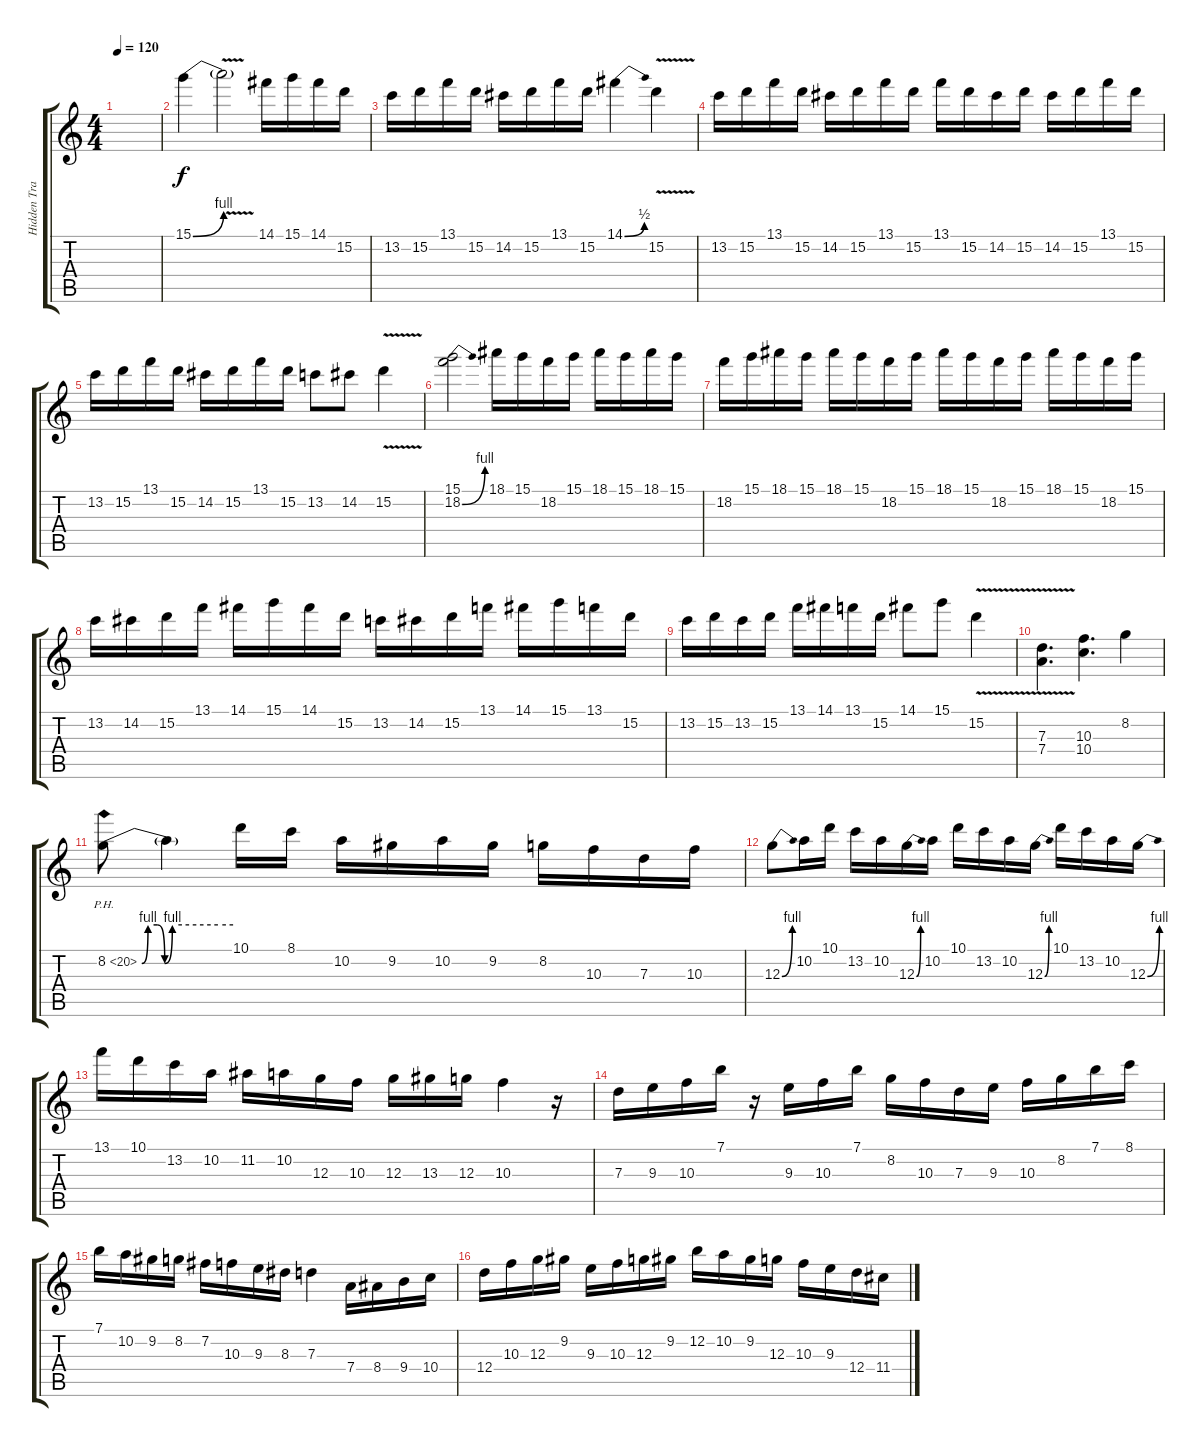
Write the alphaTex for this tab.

\track ("Hidden Track" "Hidden Tra") {instrument overdrivenguitar}
\staff {score tabs}
\tuning (E4 B3 G3 D3 A2 E2) {hide}
\ts (4 4)
\tempo 120
\clef g2
\ks c
|
15.1{be (bend 0 0 60 4)}.4 15.1{v t}.2 14.1.16 15.1.16 14.1.16{txt ""} 15.2.16 |
13.2.16 15.2.16 13.1.16 15.2.16 14.2.16 15.2.16 13.1.16 15.2.16 14.1{be (bend 0 0 60 2)}.4 15.2{v}.4 |
13.2.16 15.2.16 13.1.16 15.2.16 14.2.16 15.2.16 13.1.16 15.2.16 13.1.16 15.2.16 14.2.16 15.2.16 14.2.16 15.2.16 13.1.16 15.2.16 |
13.2.16 15.2.16 13.1.16 15.2.16 14.2.16 15.2.16 13.1.16 15.2.16 13.2.8 14.2.8 15.2{v}.4 |
(15.1 18.2{be (bend 0 0 60 4)}).2 18.1.16 15.1.16 18.2.16 15.1.16 18.1.16 15.1.16 18.1.16 15.1.16 |
18.2.16 15.1.16 18.1.16 15.1.16 18.1.16 15.1.16 18.2.16 15.1.16 18.1.16 15.1.16 18.2.16 15.1.16 18.1.16 15.1.16 18.2.16 15.1.16 |
13.2.16 14.2.16 15.2.16 13.1.16 14.1.16 15.1.16 14.1.16 15.2.16 13.2.16 14.2.16 15.2.16 13.1.16 14.1.16 15.1.16 13.1.16 15.2.16 |
13.2.16 15.2.16 13.2.16 15.2.16 13.1.16 14.1.16 13.1.16 15.2.16 14.1.8 15.1.8 15.2{v}.4 |
(7.3{v} 7.4).4{d} (10.3 10.4).4{d} 8.2.4 |
8.2{be (custom 0 0 4 4 10 4 15 0 20 4 50 4 60 4) ph 12}.8 8.2{t}.4 10.1.16 8.1.16 10.2.16 9.2.16 10.2.16 9.2.16 8.2.16 10.3.16 7.3.16 10.3.16 |
12.3{be (bend 0 0 60 4)}.8 10.2.16 10.1.16 13.2.16 10.2.16 12.3{be (bend 0 0 60 4)}.16 10.2.16 10.1.16 13.2.16 10.2.16 12.3{be (bend 0 0 60 4)}.16 10.1.16 13.2.16 10.2.16 12.3{be (bend 0 0 60 4)}.16 |
13.1.16 10.1.16 13.2.16 10.2.16 11.2.16 10.2.16 12.3.16 10.3.16 12.3.16 13.3.16 12.3.16 10.3.4 r.16 |
7.3.16 9.3.16 10.3.16 7.1.16 r.16 9.3.16 10.3.16 7.1.16 8.2.16 10.3.16 7.3.16 9.3.16 10.3.16 8.2.16 7.1.16 8.1.16 |
7.1.16 10.2.16 9.2.16 8.2.16 7.2.16 10.3.16 9.3.16 8.3.16 7.3.4 7.4.16 8.4.16 9.4.16 10.4.16 |
12.4.16 10.3.16 12.3.16 9.2.16 9.3.16 10.3.16 12.3.16 9.2.16 12.2.16 10.2.16 9.2.16 12.3.16 10.3.16 9.3.16 12.4.16 11.4.16
